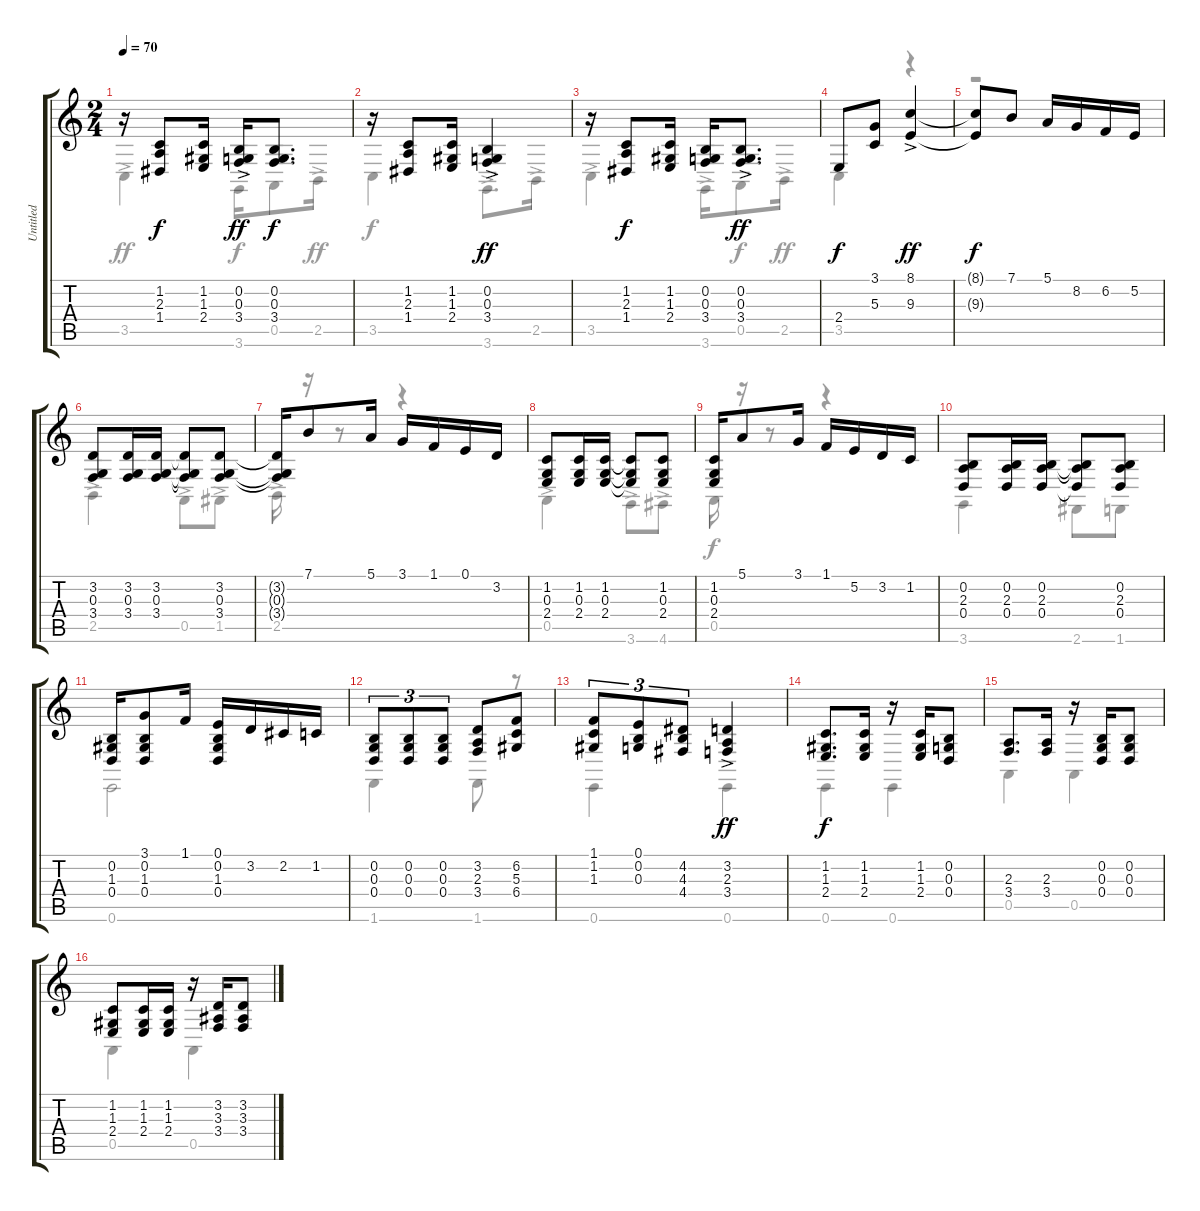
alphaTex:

\track ("Untitled" "Untitled") {instrument acousticgrandpiano}
\staff {score tabs}
\tuning (E4 B3 G3 D3 A2 E2) {hide}
\voice
\ts (2 4)
\tempo 70
\clef g2
\ks c
r.16{dy f} (1.2 2.3 1.4).8 (1.2 1.3 2.4).16 (0.2{ac} 0.3{ac} 3.4{ac}).16{dy ff} (0.2 0.3 3.4).8{d dy f} |
r.16 (1.2 2.3 1.4).8 (1.2 1.3 2.4).16 (0.2{ac} 0.3{ac} 3.4{ac}).4{dy ff} |
r.16 (1.2 2.3 1.4).8{dy f} (1.2 1.3 2.4).16 (0.2 0.3 3.4).16 (0.2{ac} 0.3{ac} 3.4{ac}).8{d dy ff} |
2.4.8{dy f} (3.1 5.3).8 (8.1{ac} 9.3{ac}).4{dy ff} |
(8.1{t} 9.3{t}).8{dy f} 7.1.8 5.1.16 8.2.16 6.2.16 5.2.16 |
(3.2 0.3 3.4).8 (3.2 0.3 3.4).16 (3.2 0.3 3.4).16 (3.2{t} 0.3{t} 3.4{t}).8 (3.2 0.3 3.4).8 |
(3.2{t} 0.3{t} 3.4{t}).16 7.1.8 5.1.16 3.1.16 1.1.16 0.1.16 3.2.16 |
(1.2 0.3 2.4).8 (1.2 0.3 2.4).16 (1.2 0.3 2.4).16 (1.2{t} 0.3{t} 2.4{t}).8 (1.2 0.3 2.4).8 |
(1.2 0.3 2.4).16 5.1.8 3.1.16 1.1.16 5.2.16 3.2.16 1.2.16 |
(0.2 2.3 0.4).8 (0.2 2.3 0.4).16 (0.2 2.3 0.4).16 (0.2{t} 2.3{t} 0.4{t}).8 (0.2 2.3 0.4).8 |
(0.2 1.3 0.4).16 (3.1 0.2 1.3 0.4).8 1.1.16 (0.1 0.2 1.3 0.4).16 3.2.16 2.2.16 1.2.16 |
(0.2 0.3 0.4).8{tu (3 2)} (0.2 0.3 0.4).8{tu (3 2)} (0.2 0.3 0.4).8{tu (3 2)} (3.2 2.3 3.4).8 (6.2 5.3 6.4).8 |
(1.1 1.2 1.3).8{tu (3 2)} (0.1 0.2 0.3).8{tu (3 2)} (4.2 4.3 4.4).8{tu (3 2)} (3.2{ac} 2.3{ac} 3.4{ac}).4{dy ff} |
(1.2 1.3 2.4).8{d dy f} (1.2 1.3 2.4).16 r.16 (1.2 1.3 2.4).16 (0.2 0.3 0.4).8 |
(2.3 3.4).8{d} (2.3 3.4).16 r.16 (0.2 0.3 0.4).16 (0.2 0.3 0.4).8 |
(1.2 1.3 2.4).8 (1.2 1.3 2.4).16 (1.2 1.3 2.4).16 r.16 (3.2 3.3 3.4).16 (3.2 3.3 3.4).8
\voice
\clef g2
\ottava regular
\simile none
\ks c
3.5{ac}.4{dy ff} 3.6.16{dy f} 0.5.8 2.5{ac}.16{dy ff} |
3.5.4{dy f} 3.6{ac}.8{d dy ff} 2.5{ac}.16 |
3.5{ac}.4 3.6{ac}.16 0.5.8{dy f} 2.5{ac}.16{dy ff} |
3.5{ac}.4 r.4 |
r.2 |
2.5{ac}.4 0.5{ac}.8 1.5{ac}.8 |
2.5{ac}.16 r.16 r.8 r.4 |
0.5{ac}.4 3.6{ac}.8 4.6{ac}.8 |
0.5.16{dy f} r.16 r.8 r.4 |
3.6.4 2.6.8 1.6.8 |
0.6.2 |
1.6.4 1.6.8 r.8 |
0.6.4 0.6.4 |
0.6.4 0.6.4 |
0.5.4 0.5.4 |
0.5.4 0.5.4
